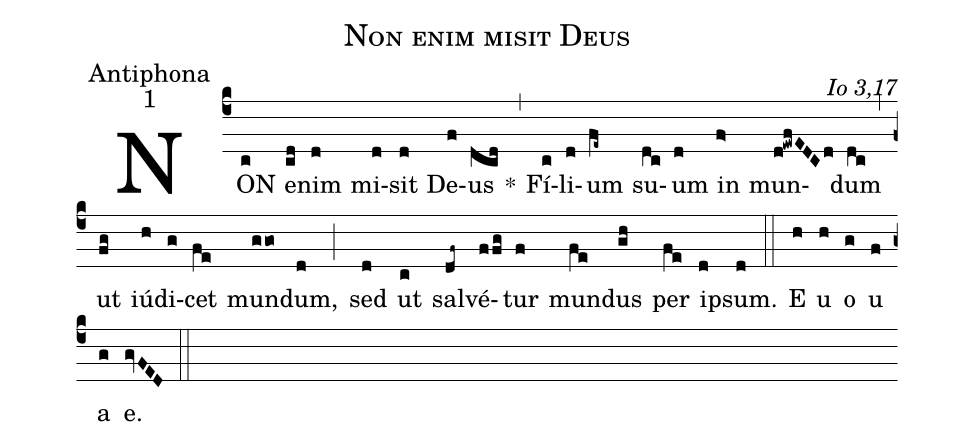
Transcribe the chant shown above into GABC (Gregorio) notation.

name:Non enim misit Deus;
office-part:Antiphona;
mode:1;
commentary:Io 3,17;
%%
(c4)NON(c) e(cd)nim(d) mi(d)sit(d) De(f)us(dcd) *(,) Fí(c)li(d)um(fe~) su(dc)um(d) in(f>) mun(d!ewfEDCd)dum(dc) (,) ut(fg) iú(h)di(g)cet(fe) mun(ggo)dum,(d) (;) sed(d) ut(c) sal(df~)vé(ffg)tur(f) mun(fe)dus(gh) per(fe) i(d)psum.(d) (::) E(h) u(h) o(g) u(f) a(g) e.(gvFED) (::)
